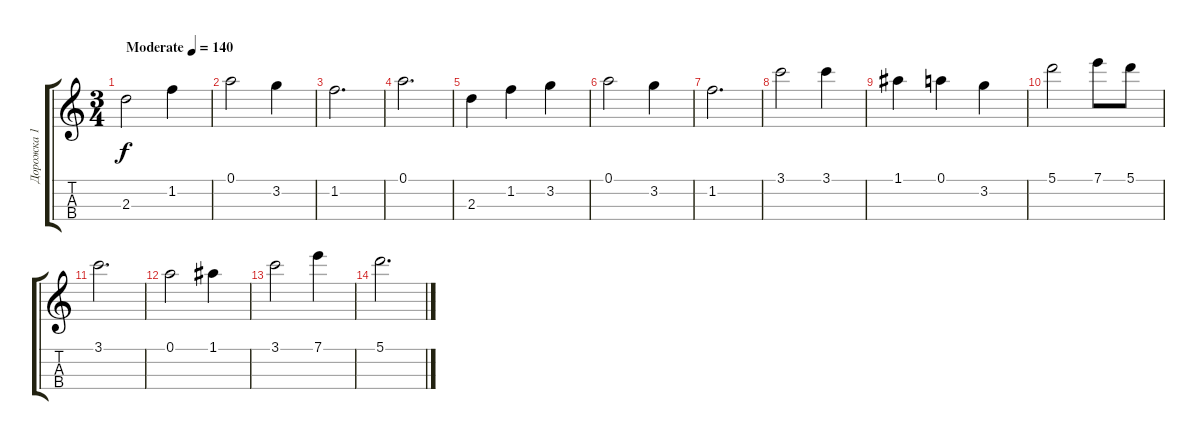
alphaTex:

\track ("Дорожка 1" "Дорожка 1") {instrument acousticguitarsteel}
\staff {score tabs}
\tuning (A4 E4 C4 G3) {hide}
\ts (3 4)
\tempo (140 "Moderate")
\clef g2
\ks c
2.3.2{dy f instrument acousticguitarsteel} 1.2.4 |
0.1.2 3.2.4 |
1.2.2{d} |
0.1.2{d} |
2.3.4 1.2.4 3.2.4 |
0.1.2 3.2.4 |
1.2.2{d} |
3.1.2 3.1.4 |
1.1.4 0.1.4 3.2.4 |
5.1.2 7.1.8 5.1.8 |
3.1.2{d} |
0.1.2 1.1.4 |
3.1.2 7.1.4 |
5.1.2{d}
